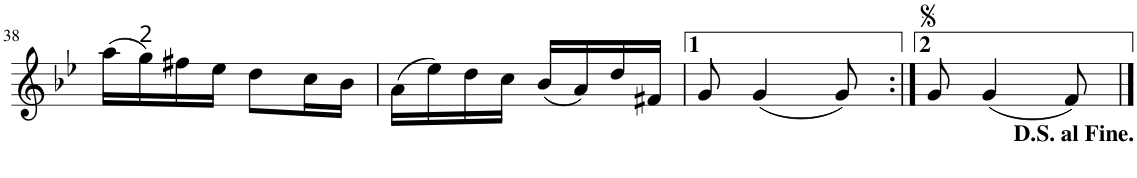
**kern
*part1
*staff1
*I"Piano
*I'Pno.
!!LO:PB:g=z
*clefG2
*k[b-e-]
*M2/4
=38
(16aa\LL
16gg\)
16ff#X\
16ee-\JJ
8dd\L
16cc\L
16b-\JJ
=39
(16a\LL
16ee-\)
16dd\
16cc\JJ
(16b-/LL
16a/)
16dd/
16f#X/JJ
=40
8g/
(4g/
8g/)
=41:|!
8g/
(4g/
8f/)
==
*-
